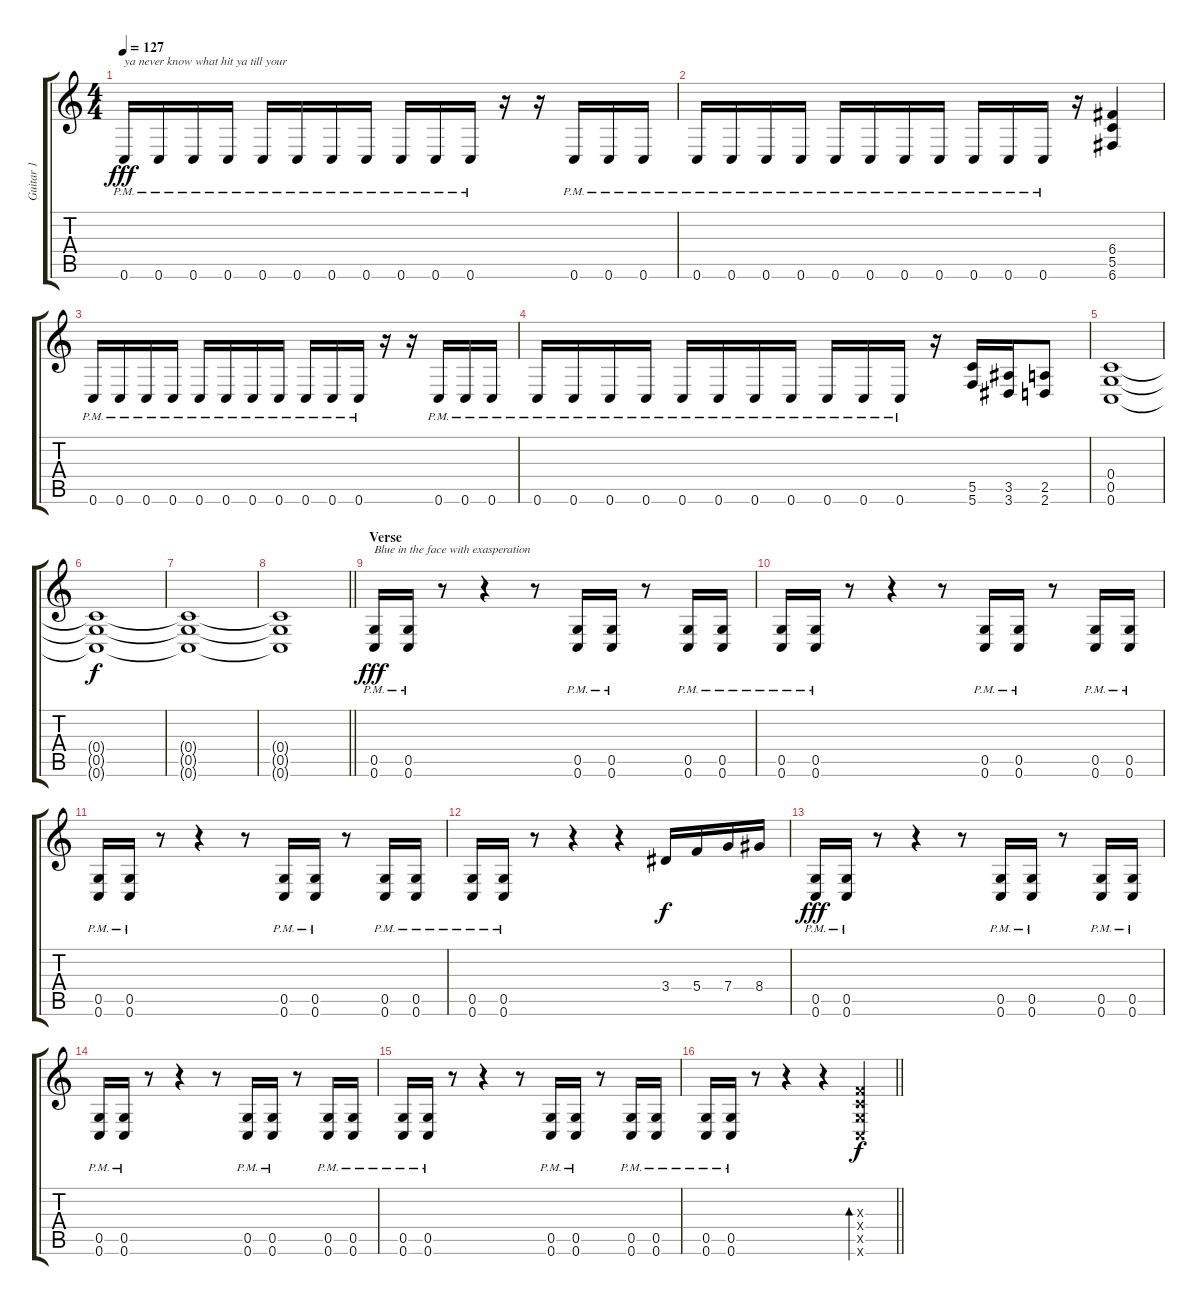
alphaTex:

\track ("Guitar 1" "Guitar 1") {instrument overdrivenguitar}
\staff {score tabs}
\tuning (D4 A3 F3 C3 G2 C2) {hide}
\ts (4 4)
\tempo 127
\clef g2
\ks c
0.6{pm}.16{txt "ya never know what hit ya till your" dy fff} 0.6{pm}.16 0.6{pm}.16 0.6{pm}.16 0.6{pm}.16 0.6{pm}.16 0.6{pm}.16 0.6{pm}.16 0.6{pm}.16 0.6{pm}.16 0.6{pm}.16 r.16 r.16 0.6{pm}.16 0.6{pm}.16 0.6{pm}.16 |
0.6{pm}.16 0.6{pm}.16 0.6{pm}.16 0.6{pm}.16 0.6{pm}.16 0.6{pm}.16 0.6{pm}.16 0.6{pm}.16 0.6{pm}.16 0.6{pm}.16 0.6{pm}.16 r.16 (6.4 5.5 6.6).4 |
0.6{pm}.16 0.6{pm}.16 0.6{pm}.16 0.6{pm}.16 0.6{pm}.16 0.6{pm}.16 0.6{pm}.16 0.6{pm}.16 0.6{pm}.16 0.6{pm}.16 0.6{pm}.16 r.16 r.16 0.6{pm}.16 0.6{pm}.16 0.6{pm}.16 |
0.6{pm}.16 0.6{pm}.16 0.6{pm}.16 0.6{pm}.16 0.6{pm}.16 0.6{pm}.16 0.6{pm}.16 0.6{pm}.16 0.6{pm}.16 0.6{pm}.16 0.6{pm}.16 r.16 (5.5 5.6).16 (3.5 3.6).16 (2.5 2.6).8 |
(0.4 0.5 0.6).1 |
(0.4{t} 0.5{t} 0.6{t}).1{dy f} |
(0.4{t} 0.5{t} 0.6{t}).1 |
\barLineRight lightlight
(0.4{t} 0.5{t} 0.6{t}).1 |
\section ("" "Verse")
(0.5{pm} 0.6{pm}).16{txt "Blue in the face with exasperation" dy fff} (0.5{pm} 0.6{pm}).16 r.8 r.4 r.8 (0.5{pm} 0.6{pm}).16 (0.5{pm} 0.6{pm}).16 r.8 (0.5{pm} 0.6{pm}).16 (0.5{pm} 0.6{pm}).16 |
(0.5{pm} 0.6{pm}).16 (0.5{pm} 0.6{pm}).16 r.8 r.4 r.8 (0.5{pm} 0.6{pm}).16 (0.5{pm} 0.6{pm}).16 r.8 (0.5{pm} 0.6{pm}).16 (0.5{pm} 0.6{pm}).16 |
(0.5{pm} 0.6{pm}).16 (0.5{pm} 0.6{pm}).16 r.8 r.4 r.8 (0.5{pm} 0.6{pm}).16 (0.5{pm} 0.6{pm}).16 r.8 (0.5{pm} 0.6{pm}).16 (0.5{pm} 0.6{pm}).16 |
(0.5{pm} 0.6{pm}).16 (0.5{pm} 0.6{pm}).16 r.8 r.4 r.4 3.4.16{dy f} 5.4.16 7.4.16 8.4.16 |
(0.5{pm} 0.6{pm}).16{dy fff} (0.5{pm} 0.6{pm}).16 r.8 r.4 r.8 (0.5{pm} 0.6{pm}).16 (0.5{pm} 0.6{pm}).16 r.8 (0.5{pm} 0.6{pm}).16 (0.5{pm} 0.6{pm}).16 |
(0.5{pm} 0.6{pm}).16 (0.5{pm} 0.6{pm}).16 r.8 r.4 r.8 (0.5{pm} 0.6{pm}).16 (0.5{pm} 0.6{pm}).16 r.8 (0.5{pm} 0.6{pm}).16 (0.5{pm} 0.6{pm}).16 |
(0.5{pm} 0.6{pm}).16 (0.5{pm} 0.6{pm}).16 r.8 r.4 r.8 (0.5{pm} 0.6{pm}).16 (0.5{pm} 0.6{pm}).16 r.8 (0.5{pm} 0.6{pm}).16 (0.5{pm} 0.6{pm}).16 |
\barLineRight lightlight
(0.5{pm} 0.6{pm}).16 (0.5{pm} 0.6{pm}).16 r.8 r.4 r.4 (0.3{x} 0.4{x} 0.5{x} 0.6{x}).4{bd 60 dy f}
